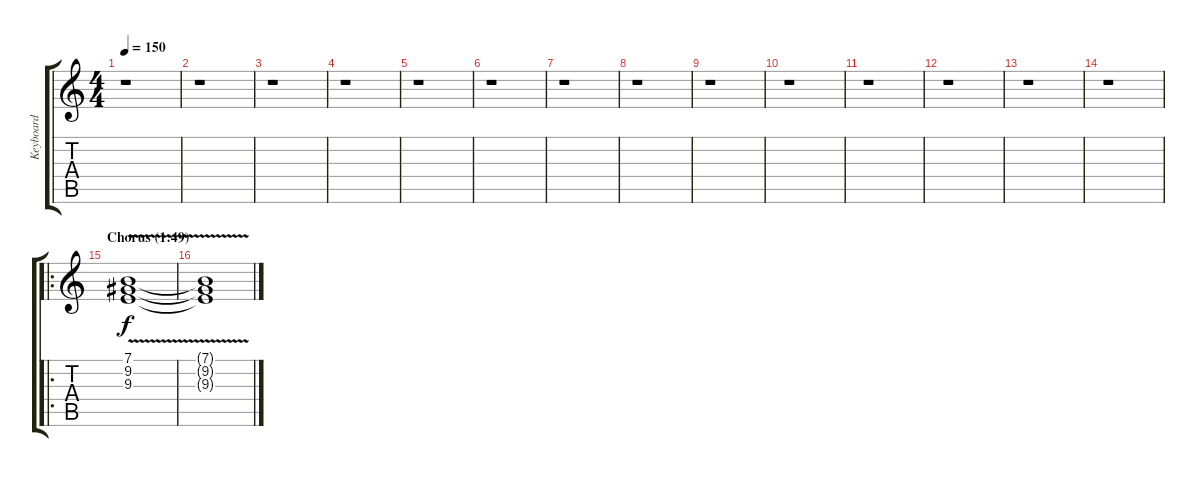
\track ("Keyboard" "Keyboard") {instrument drawbarorgan}
\staff {score tabs}
\tuning (E4 B3 G3 D3 A2 E2) {hide}
\ts (4 4)
\tempo 150
\clef g2
\ks c
r.1{dy f} |
r.1 |
r.1 |
r.1 |
r.1 |
r.1 |
r.1 |
r.1 |
r.1 |
r.1 |
r.1 |
r.1 |
r.1 |
r.1 |
\ro
\section ("" "Chorus (1:49)")
(7.1{v} 9.2{v} 9.3{v}).1 |
(7.1{t} 9.2{t} 9.3{t}).1
